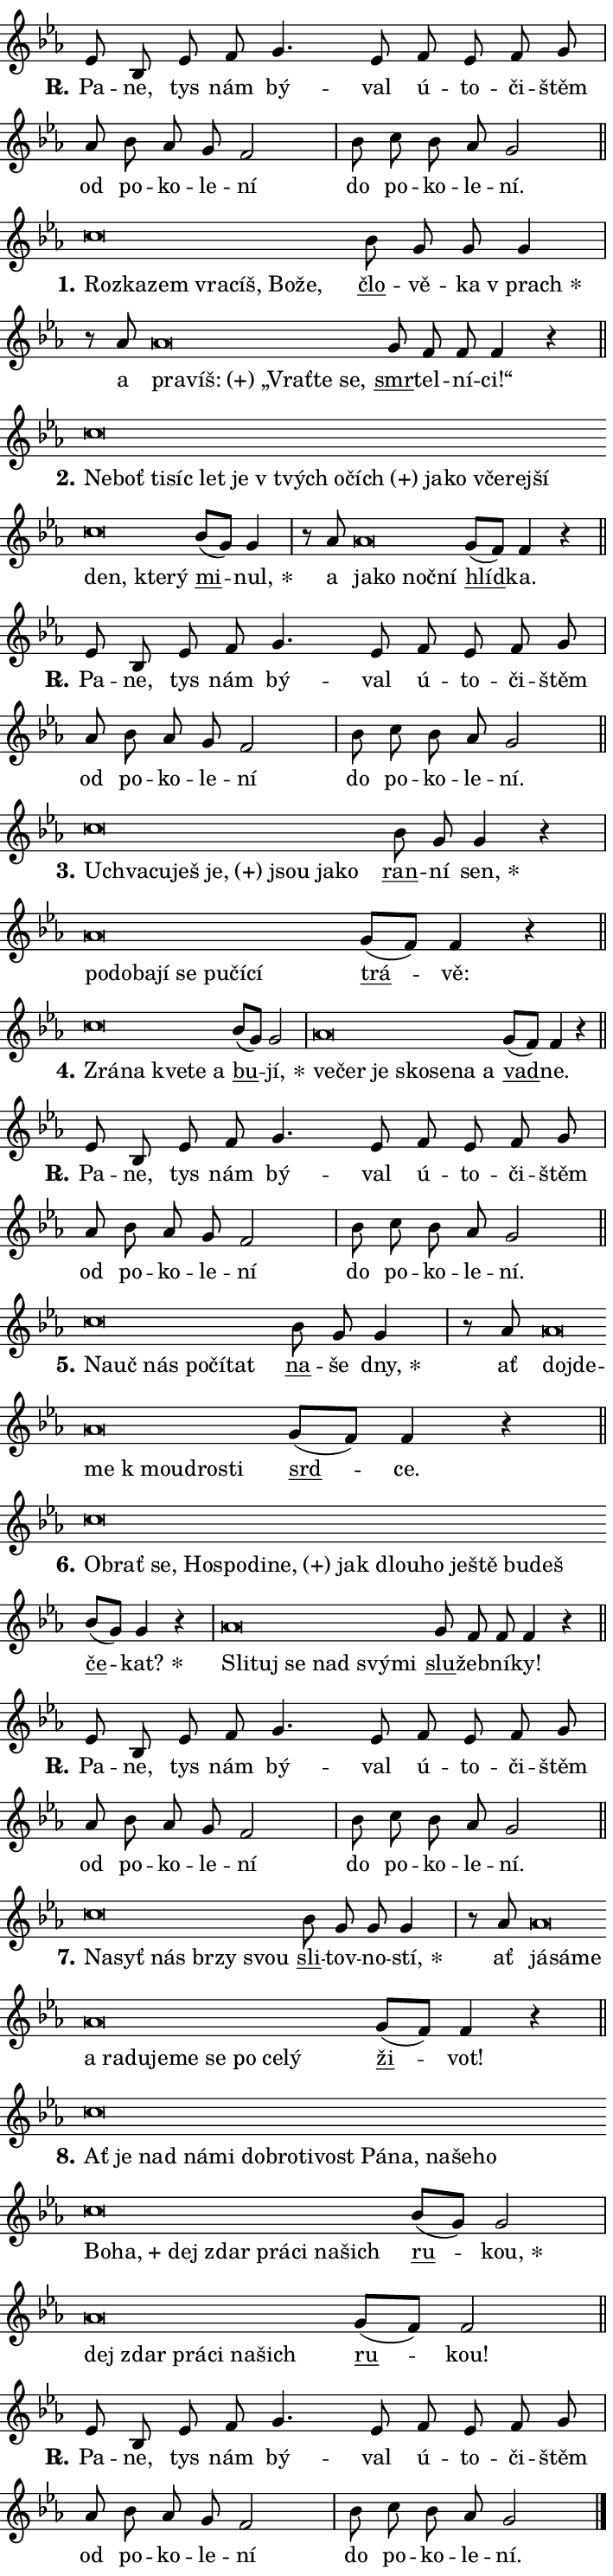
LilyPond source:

\version "2.24.0"
\header { tagline = "" }
\paper {
  indent = 0\cm
  top-margin = 0\cm
  right-margin = 0.13\cm % to fit lyric hyphens
  bottom-margin = 0\cm
  left-margin = 0\cm
  paper-width = 12\cm
  page-breaking = #ly:one-page-breaking
  system-system-spacing.basic-distance = #11
  score-system-spacing.basic-distance = #11
  ragged-last = ##f
}


%% Author: Thomas Morley
%% https://lists.gnu.org/archive/html/lilypond-user/2020-05/msg00002.html
#(define (line-position grob)
"Returns position of @var[grob} in current system:
   @code{'start}, if at first time-step
   @code{'end}, if at last time-step
   @code{'middle} otherwise
"
  (let* ((col (ly:item-get-column grob))
         (ln (ly:grob-object col 'left-neighbor))
         (rn (ly:grob-object col 'right-neighbor))
         (col-to-check-left (if (ly:grob? ln) ln col))
         (col-to-check-right (if (ly:grob? rn) rn col))
         (break-dir-left
           (and
             (ly:grob-property col-to-check-left 'non-musical #f)
             (ly:item-break-dir col-to-check-left)))
         (break-dir-right
           (and
             (ly:grob-property col-to-check-right 'non-musical #f)
             (ly:item-break-dir col-to-check-right))))
        (cond ((eqv? 1 break-dir-left) 'start)
              ((eqv? -1 break-dir-right) 'end)
              (else 'middle))))

#(define (tranparent-at-line-position vctor)
  (lambda (grob)
  "Relying on @code{line-position} select the relevant enry from @var{vctor}.
Used to determine transparency,"
    (case (line-position grob)
      ((end) (not (vector-ref vctor 0)))
      ((middle) (not (vector-ref vctor 1)))
      ((start) (not (vector-ref vctor 2))))))

noteHeadBreakVisibility =
#(define-music-function (break-visibility)(vector?)
"Makes @code{NoteHead}s transparent relying on @var{break-visibility}"
#{
  \override NoteHead.transparent =
    #(tranparent-at-line-position break-visibility)
#})

#(define delete-ledgers-for-transparent-note-heads
  (lambda (grob)
    "Reads whether a @code{NoteHead} is transparent.
If so this @code{NoteHead} is removed from @code{'note-heads} from
@var{grob}, which is supposed to be @code{LedgerLineSpanner}.
As a result ledgers are not printed for this @code{NoteHead}"
    (let* ((nhds-array (ly:grob-object grob 'note-heads))
           (nhds-list
             (if (ly:grob-array? nhds-array)
                 (ly:grob-array->list nhds-array)
                 '()))
           ;; Relies on the transparent-property being done before
           ;; Staff.LedgerLineSpanner.after-line-breaking is executed.
           ;; This is fragile ...
           (to-keep
             (remove
               (lambda (nhd)
                 (ly:grob-property nhd 'transparent #f))
               nhds-list)))
      ;; TODO find a better method to iterate over grob-arrays, similiar
      ;; to filter/remove etc for lists
      ;; For now rebuilt from scratch
      (set! (ly:grob-object grob 'note-heads)  '())
      (for-each
        (lambda (nhd)
          (ly:pointer-group-interface::add-grob grob 'note-heads nhd))
        to-keep))))

squashNotes = {
  \override NoteHead.X-extent = #'(-0.2 . 0.2)
  \override NoteHead.Y-extent = #'(-0.75 . 0)
  \override NoteHead.stencil =
    #(lambda (grob)
       (let ((pos (ly:grob-property grob 'staff-position)))
         (begin
           (if (< pos -7) (display "ERROR: Lower brevis then expected\n") (display ""))
           (if (<= pos -6) ly:text-interface::print ly:note-head::print))))
}
unSquashNotes = {
  \revert NoteHead.X-extent
  \revert NoteHead.Y-extent
  \revert NoteHead.stencil
}

hideNotes = \noteHeadBreakVisibility #begin-of-line-visible
unHideNotes = \noteHeadBreakVisibility #all-visible

% work-around for resetting accidentals
% https://lilypond.org/doc/v2.23/Documentation/notation/displaying-rhythms#unmetered-music
cadenzaMeasure = {
  \cadenzaOff
  \partial 1024 s1024
  \cadenzaOn
}

#(define-markup-command (accent layout props text) (markup?)
  "Underline accented syllable"
  (interpret-markup layout props
    #{\markup \override #'(offset . 4.3) \underline { #text }#}))

responsum = \markup \concat {
  "R" \hspace #-1.05 \path #0.1 #'((moveto 0 0.07) (lineto 0.9 0.8)) \hspace #0.05 "."
}

spaceSize = #0.6828661417322834 % exact space size for TeX Gyre Schola

\layout {
  \context {
    \Staff
    \remove "Time_signature_engraver"
    \override LedgerLineSpanner.after-line-breaking = #delete-ledgers-for-transparent-note-heads
  }
  \context {
    \Lyrics {
      \override LyricSpace.minimum-distance = \spaceSize
      \override LyricText.font-name = #"TeX Gyre Schola"
      \override LyricText.font-size = 1
      \override StanzaNumber.font-name = #"TeX Gyre Schola Bold"
      \override StanzaNumber.font-size = 1
    }
  }
  \context {
    \Score 
    \override NoteHead.text =
      #(lambda (grob) 
        (let ((pos (ly:grob-property grob 'staff-position)))
          #{\markup {
            \combine
              \halign #-0.55 \raise #(if (= pos -6) 0 0.5) \override #'(thickness . 2) \draw-line #'(3.2 . 0)
              \musicglyph "noteheads.sM1"
          }#}))
  }
}

% magnetic-lyrics.ily
%
%   written by
%     Jean Abou Samra <jean@abou-samra.fr>
%     Werner Lemberg <wl@gnu.org>
%
%   adapted by
%     Jiri Hon <jiri.hon@gmail.com>
%
% Version 2022-Apr-15

% https://www.mail-archive.com/lilypond-user@gnu.org/msg149350.html

#(define (Left_hyphen_pointer_engraver context)
   "Collect syllable-hyphen-syllable occurrences in lyrics and store
them in properties.  This engraver only looks to the left.  For
example, if the lyrics input is @code{foo -- bar}, it does the
following.

@itemize @bullet
@item
Set the @code{text} property of the @code{LyricHyphen} grob between
@q{foo} and @q{bar} to @code{foo}.

@item
Set the @code{left-hyphen} property of the @code{LyricText} grob with
text @q{foo} to the @code{LyricHyphen} grob between @q{foo} and
@q{bar}.
@end itemize

Use this auxiliary engraver in combination with the
@code{lyric-@/text::@/apply-@/magnetic-@/offset!} hook."
   (let ((hyphen #f)
         (text #f))
     (make-engraver
      (acknowledgers
       ((lyric-syllable-interface engraver grob source-engraver)
        (set! text grob)))
      (end-acknowledgers
       ((lyric-hyphen-interface engraver grob source-engraver)
        ;(when (not (grob::has-interface grob 'lyric-space-interface))
          (set! hyphen grob)));)
      ((stop-translation-timestep engraver)
       (when (and text hyphen)
         (ly:grob-set-object! text 'left-hyphen hyphen))
       (set! text #f)
       (set! hyphen #f)))))

#(define (lyric-text::apply-magnetic-offset! grob)
   "If the space between two syllables is less than the value in
property @code{LyricText@/.details@/.squash-threshold}, move the right
syllable to the left so that it gets concatenated with the left
syllable.

Use this function as a hook for
@code{LyricText@/.after-@/line-@/breaking} if the
@code{Left_@/hyphen_@/pointer_@/engraver} is active."
   (let ((hyphen (ly:grob-object grob 'left-hyphen #f)))
     (when hyphen
       (let ((left-text (ly:spanner-bound hyphen LEFT)))
         (when (grob::has-interface left-text 'lyric-syllable-interface)
           (let* ((common (ly:grob-common-refpoint grob left-text X))
                  (this-x-ext (ly:grob-extent grob common X))
                  (left-x-ext
                   (begin
                     ;; Trigger magnetism for left-text.
                     (ly:grob-property left-text 'after-line-breaking)
                     (ly:grob-extent left-text common X)))
                  ;; `delta` is the gap width between two syllables.
                  (delta (- (interval-start this-x-ext)
                            (interval-end left-x-ext)))
                  (details (ly:grob-property grob 'details))
                  (threshold (assoc-get 'squash-threshold details 0.2)))
             (when (< delta threshold)
               (let* (;; We have to manipulate the input text so that
                      ;; ligatures crossing syllable boundaries are not
                      ;; disabled.  For languages based on the Latin
                      ;; script this is essentially a beautification.
                      ;; However, for non-Western scripts it can be a
                      ;; necessity.
                      (lt (ly:grob-property left-text 'text))
                      (rt (ly:grob-property grob 'text))
                      (is-space (grob::has-interface hyphen 'lyric-space-interface))
                      (space (if is-space " " ""))
                      (extra-delta (if is-space spaceSize 0))
                      ;; Append new syllable.
                      (ltrt-space (if (and (string? lt) (string? rt))
                                (string-append lt space rt)
                                (make-concat-markup (list lt space rt))))
                      ;; Right-align `ltrt` to the right side.
                      (ltrt-space-markup (grob-interpret-markup
                               grob
                               (make-translate-markup
                                (cons (interval-length this-x-ext) 0)
                                (make-right-align-markup ltrt-space)))))
                 (begin
                   ;; Don't print `left-text`.
                   (ly:grob-set-property! left-text 'stencil #f)
                   ;; Set text and stencil (which holds all collected
                   ;; syllables so far) and shift it to the left.
                   (ly:grob-set-property! grob 'text ltrt-space)
                   (ly:grob-set-property! grob 'stencil ltrt-space-markup)
                   (ly:grob-translate-axis! grob (- (- delta extra-delta)) X))))))))))


#(define (lyric-hyphen::displace-bounds-first grob)
   ;; Make very sure this callback isn't triggered too early.
   (let ((left (ly:spanner-bound grob LEFT))
         (right (ly:spanner-bound grob RIGHT)))
     (ly:grob-property left 'after-line-breaking)
     (ly:grob-property right 'after-line-breaking)
     (ly:lyric-hyphen::print grob)))

squashThreshold = #0.4

\layout {
  \context {
    \Lyrics
    \consists #Left_hyphen_pointer_engraver
    \override LyricText.after-line-breaking =
      #lyric-text::apply-magnetic-offset!
    \override LyricHyphen.stencil = #lyric-hyphen::displace-bounds-first
    \override LyricText.details.squash-threshold = \squashThreshold
    \override LyricHyphen.minimum-distance = 0
    \override LyricHyphen.minimum-length = \squashThreshold
  }
}

squashText = \override LyricText.details.squash-threshold = 9999
unSquashText = \override LyricText.details.squash-threshold = \squashThreshold

leftText = \override LyricText.self-alignment-X = #LEFT
unLeftText = \revert LyricText.self-alignment-X

starOffset = #(lambda (grob) 
                (let ((x_offset (ly:self-alignment-interface::aligned-on-x-parent grob)))
                  (if (= x_offset 0) 0 (+ x_offset 1.2))))

star = #(define-music-function (syllable)(string?)
"Append star separator at the end of a syllable"
#{
  \once \override LyricText.X-offset = #starOffset
  \lyricmode { \markup {
    #syllable
    \override #'((font-name . "TeX Gyre Schola Bold")) \hspace #0.2 \lower #0.65 \larger "*"
  } }
#})

starAccent = #(define-music-function (syllable)(string?)
"Append star separator at the end of a syllable and make accent"
#{
  \once \override LyricText.X-offset = #starOffset
  \lyricmode { \markup {
    \accent #syllable
    \override #'((font-name . "TeX Gyre Schola Bold")) \hspace #0.2 \lower #0.65 \larger "*"
  } }
#})

breath = #(define-music-function (syllable)(string?)
"Append breathing indicator at the end of a syllable"
#{
  \lyricmode { \markup { #syllable "+" } }
#})

optionalBreath = #(define-music-function (syllable)(string?)
"Append optional breathing indicator at the end of a syllable"
#{
  \lyricmode { \markup { #syllable "(+)" } }
#})


\score {
    <<
        \new Voice = "melody" { \cadenzaOn \key es \major \relative { es'8 bes es f g4. es8 \bar "" f es f g \cadenzaMeasure \bar "|" as bes as g f2 \cadenzaMeasure \bar "|" bes8 c bes as g2 \cadenzaMeasure \bar "||" \break } }
        \new Lyrics \lyricsto "melody" { \lyricmode { \set stanza = \responsum
Pa -- ne, tys nám bý -- val ú -- to -- či -- štěm od po -- ko -- le -- ní do po -- ko -- le -- ní. } }
    >>
    \layout {}
}

\score {
    <<
        \new Voice = "melody" { \cadenzaOn \key es \major \relative { \squashNotes c''\breve*1/16 \hideNotes \breve*1/16 \bar "" \breve*1/16 \bar "" \breve*1/16 \bar "" \breve*1/16 \bar "" \breve*1/16 \breve*1/16 \bar "" \unHideNotes \unSquashNotes \bar "" bes8 g g g4 \cadenzaMeasure \bar "|" r8 as8 \squashNotes as\breve*1/16 \hideNotes \breve*1/16 \bar "" \breve*1/16 \bar "" \breve*1/16 \breve*1/16 \bar "" \unHideNotes \unSquashNotes \bar "" g8 f f f4 r \cadenzaMeasure \bar "||" \break } }
        \new Lyrics \lyricsto "melody" { \lyricmode { \set stanza = "1."
\leftText Roz -- \squashText ka -- zem vra -- cíš, Bo -- že, \unLeftText \unSquashText \markup \accent člo -- vě -- ka \star "v prach" a \leftText pra -- \squashText \optionalBreath víš: „Vrať -- te se, \unLeftText \unSquashText \markup \accent smr -- tel -- ní -- ci!“ } }
    >>
    \layout {}
}

\score {
    <<
        \new Voice = "melody" { \cadenzaOn \key es \major \relative { \squashNotes c''\breve*1/16 \hideNotes \breve*1/16 \bar "" \breve*1/16 \bar "" \breve*1/16 \bar "" \breve*1/16 \bar "" \breve*1/16 \bar "" \breve*1/16 \bar "" \breve*1/16 \bar "" \breve*1/16 \bar "" \breve*1/16 \bar "" \breve*1/16 \bar "" \breve*1/16 \bar "" \breve*1/16 \bar "" \breve*1/16 \bar "" \breve*1/16 \bar "" \breve*1/16 \breve*1/16 \bar "" \unHideNotes \unSquashNotes \bar "" bes8[( g)] g4 \cadenzaMeasure \bar "|" r8 as8 \squashNotes as\breve*1/16 \hideNotes \breve*1/16 \bar "" \breve*1/16 \breve*1/16 \bar "" \unHideNotes \unSquashNotes \bar "" g8[( f)] f4 r \cadenzaMeasure \bar "||" \break } }
        \new Lyrics \lyricsto "melody" { \lyricmode { \set stanza = "2."
\leftText Ne -- \squashText boť ti -- síc let je "v tvých" o -- \optionalBreath čích ja -- ko vče -- rej -- ší den, kte -- rý \unLeftText \unSquashText \markup \accent mi -- \star nul, a \leftText ja -- \squashText ko noč -- ní \unLeftText \unSquashText \markup \accent hlíd -- ka. } }
    >>
    \layout {}
}

\score {
    <<
        \new Voice = "melody" { \cadenzaOn \key es \major \relative { es'8 bes es f g4. es8 \bar "" f es f g \cadenzaMeasure \bar "|" as bes as g f2 \cadenzaMeasure \bar "|" bes8 c bes as g2 \cadenzaMeasure \bar "||" \break } }
        \new Lyrics \lyricsto "melody" { \lyricmode { \set stanza = \responsum
Pa -- ne, tys nám bý -- val ú -- to -- či -- štěm od po -- ko -- le -- ní do po -- ko -- le -- ní. } }
    >>
    \layout {}
}

\score {
    <<
        \new Voice = "melody" { \cadenzaOn \key es \major \relative { \squashNotes c''\breve*1/16 \hideNotes \breve*1/16 \bar "" \breve*1/16 \bar "" \breve*1/16 \bar "" \breve*1/16 \bar "" \breve*1/16 \breve*1/16 \bar "" \unHideNotes \unSquashNotes \bar "" bes8 g g4 r \cadenzaMeasure \bar "|" \squashNotes as\breve*1/16 \hideNotes \breve*1/16 \bar "" \breve*1/16 \bar "" \breve*1/16 \bar "" \breve*1/16 \bar "" \breve*1/16 \bar "" \breve*1/16 \breve*1/16 \bar "" \unHideNotes \unSquashNotes \bar "" g8[( f)] f4 r \cadenzaMeasure \bar "||" \break } }
        \new Lyrics \lyricsto "melody" { \lyricmode { \set stanza = "3."
\leftText Uchva -- \squashText cu -- ješ \optionalBreath je, jsou ja -- ko \unLeftText \unSquashText \markup \accent ran -- ní \star sen, \leftText po -- \squashText do -- ba -- jí se pu -- čí -- cí \unLeftText \unSquashText \markup \accent trá -- vě: } }
    >>
    \layout {}
}

\score {
    <<
        \new Voice = "melody" { \cadenzaOn \key es \major \relative { \squashNotes c''\breve*1/16 \hideNotes \breve*1/16 \bar "" \breve*1/16 \bar "" \breve*1/16 \breve*1/16 \bar "" \unHideNotes \unSquashNotes \bar "" bes8[( g)] g2 \cadenzaMeasure \bar "|" \squashNotes as\breve*1/16 \hideNotes \breve*1/16 \bar "" \breve*1/16 \bar "" \breve*1/16 \bar "" \breve*1/16 \bar "" \breve*1/16 \breve*1/16 \bar "" \unHideNotes \unSquashNotes \bar "" g8[( f)] f4 r \cadenzaMeasure \bar "||" \break } }
        \new Lyrics \lyricsto "melody" { \lyricmode { \set stanza = "4."
\leftText Zrá -- \squashText na kve -- te a \unLeftText \unSquashText \markup \accent bu -- \star jí, \leftText ve -- \squashText čer je sko -- se -- na a \unLeftText \unSquashText \markup \accent vad -- ne. } }
    >>
    \layout {}
}

\score {
    <<
        \new Voice = "melody" { \cadenzaOn \key es \major \relative { es'8 bes es f g4. es8 \bar "" f es f g \cadenzaMeasure \bar "|" as bes as g f2 \cadenzaMeasure \bar "|" bes8 c bes as g2 \cadenzaMeasure \bar "||" \break } }
        \new Lyrics \lyricsto "melody" { \lyricmode { \set stanza = \responsum
Pa -- ne, tys nám bý -- val ú -- to -- či -- štěm od po -- ko -- le -- ní do po -- ko -- le -- ní. } }
    >>
    \layout {}
}

\score {
    <<
        \new Voice = "melody" { \cadenzaOn \key es \major \relative { \squashNotes c''\breve*1/16 \hideNotes \breve*1/16 \bar "" \breve*1/16 \bar "" \breve*1/16 \bar "" \breve*1/16 \breve*1/16 \bar "" \unHideNotes \unSquashNotes \bar "" bes8 g g4 \cadenzaMeasure \bar "|" r8 as8 \squashNotes as\breve*1/16 \hideNotes \breve*1/16 \bar "" \breve*1/16 \bar "" \breve*1/16 \bar "" \breve*1/16 \breve*1/16 \bar "" \unHideNotes \unSquashNotes \bar "" g8[( f)] f4 r \cadenzaMeasure \bar "||" \break } }
        \new Lyrics \lyricsto "melody" { \lyricmode { \set stanza = "5."
\leftText Na -- \squashText uč nás po -- čí -- tat \unLeftText \unSquashText \markup \accent na -- še \star dny, ať \leftText do -- \squashText jde -- me "k mou" -- dro -- sti \unLeftText \unSquashText \markup \accent srd -- ce. } }
    >>
    \layout {}
}

\score {
    <<
        \new Voice = "melody" { \cadenzaOn \key es \major \relative { \squashNotes c''\breve*1/16 \hideNotes \breve*1/16 \bar "" \breve*1/16 \bar "" \breve*1/16 \bar "" \breve*1/16 \bar "" \breve*1/16 \bar "" \breve*1/16 \bar "" \breve*1/16 \bar "" \breve*1/16 \bar "" \breve*1/16 \bar "" \breve*1/16 \bar "" \breve*1/16 \bar "" \breve*1/16 \breve*1/16 \bar "" \unHideNotes \unSquashNotes \bar "" bes8[( g)] g4 r \cadenzaMeasure \bar "|" \squashNotes as\breve*1/16 \hideNotes \breve*1/16 \bar "" \breve*1/16 \bar "" \breve*1/16 \bar "" \breve*1/16 \breve*1/16 \bar "" \unHideNotes \unSquashNotes \bar "" g8 f f f4 r \cadenzaMeasure \bar "||" \break } }
        \new Lyrics \lyricsto "melody" { \lyricmode { \set stanza = "6."
\leftText Ob -- \squashText rať se, Ho -- spo -- di -- \optionalBreath ne, jak dlou -- ho je -- ště bu -- deš \unLeftText \unSquashText \markup \accent če -- \star kat? \leftText Sli -- \squashText tuj se nad svý -- mi \unLeftText \unSquashText \markup \accent slu -- žeb -- ní -- ky! } }
    >>
    \layout {}
}

\score {
    <<
        \new Voice = "melody" { \cadenzaOn \key es \major \relative { es'8 bes es f g4. es8 \bar "" f es f g \cadenzaMeasure \bar "|" as bes as g f2 \cadenzaMeasure \bar "|" bes8 c bes as g2 \cadenzaMeasure \bar "||" \break } }
        \new Lyrics \lyricsto "melody" { \lyricmode { \set stanza = \responsum
Pa -- ne, tys nám bý -- val ú -- to -- či -- štěm od po -- ko -- le -- ní do po -- ko -- le -- ní. } }
    >>
    \layout {}
}

\score {
    <<
        \new Voice = "melody" { \cadenzaOn \key es \major \relative { \squashNotes c''\breve*1/16 \hideNotes \breve*1/16 \bar "" \breve*1/16 \bar "" \breve*1/16 \bar "" \breve*1/16 \breve*1/16 \bar "" \unHideNotes \unSquashNotes \bar "" bes8 g g g4 \cadenzaMeasure \bar "|" r8 as8 \squashNotes as\breve*1/16 \hideNotes \breve*1/16 \bar "" \breve*1/16 \bar "" \breve*1/16 \bar "" \breve*1/16 \bar "" \breve*1/16 \bar "" \breve*1/16 \bar "" \breve*1/16 \bar "" \breve*1/16 \bar "" \breve*1/16 \bar "" \breve*1/16 \breve*1/16 \bar "" \unHideNotes \unSquashNotes \bar "" g8[( f)] f4 r \cadenzaMeasure \bar "||" \break } }
        \new Lyrics \lyricsto "melody" { \lyricmode { \set stanza = "7."
\leftText Na -- \squashText syť nás br -- zy svou \unLeftText \unSquashText \markup \accent sli -- tov -- no -- \star stí, ať \leftText já -- \squashText sá -- me a ra -- du -- je -- me se po ce -- lý \unLeftText \unSquashText \markup \accent ži -- vot! } }
    >>
    \layout {}
}

\score {
    <<
        \new Voice = "melody" { \cadenzaOn \key es \major \relative { \squashNotes c''\breve*1/16 \hideNotes \breve*1/16 \bar "" \breve*1/16 \bar "" \breve*1/16 \bar "" \breve*1/16 \bar "" \breve*1/16 \bar "" \breve*1/16 \bar "" \breve*1/16 \bar "" \breve*1/16 \bar "" \breve*1/16 \bar "" \breve*1/16 \bar "" \breve*1/16 \bar "" \breve*1/16 \bar "" \breve*1/16 \bar "" \breve*1/16 \bar "" \breve*1/16 \bar "" \breve*1/16 \bar "" \breve*1/16 \bar "" \breve*1/16 \bar "" \breve*1/16 \bar "" \breve*1/16 \breve*1/16 \bar "" \unHideNotes \unSquashNotes \bar "" bes8[( g)] g2 \cadenzaMeasure \bar "|" \squashNotes as\breve*1/16 \hideNotes \breve*1/16 \bar "" \breve*1/16 \bar "" \breve*1/16 \bar "" \breve*1/16 \breve*1/16 \bar "" \unHideNotes \unSquashNotes \bar "" g8[( f)] f2 \cadenzaMeasure \bar "||" \break } }
        \new Lyrics \lyricsto "melody" { \lyricmode { \set stanza = "8."
\leftText Ať \squashText je nad ná -- mi dob -- ro -- ti -- vost Pá -- na, na -- še -- ho Bo -- \breath "ha," dej zdar prá -- ci na -- šich \unLeftText \unSquashText \markup \accent ru -- \star kou, \leftText dej \squashText zdar prá -- ci na -- šich \unLeftText \unSquashText \markup \accent ru -- kou! } }
    >>
    \layout {}
}

\score {
    <<
        \new Voice = "melody" { \cadenzaOn \key es \major \relative { es'8 bes es f g4. es8 \bar "" f es f g \cadenzaMeasure \bar "|" as bes as g f2 \cadenzaMeasure \bar "|" bes8 c bes as g2 \cadenzaMeasure \bar "||" \break } \bar "|." }
        \new Lyrics \lyricsto "melody" { \lyricmode { \set stanza = \responsum
Pa -- ne, tys nám bý -- val ú -- to -- či -- štěm od po -- ko -- le -- ní do po -- ko -- le -- ní. } }
    >>
    \layout {}
}
